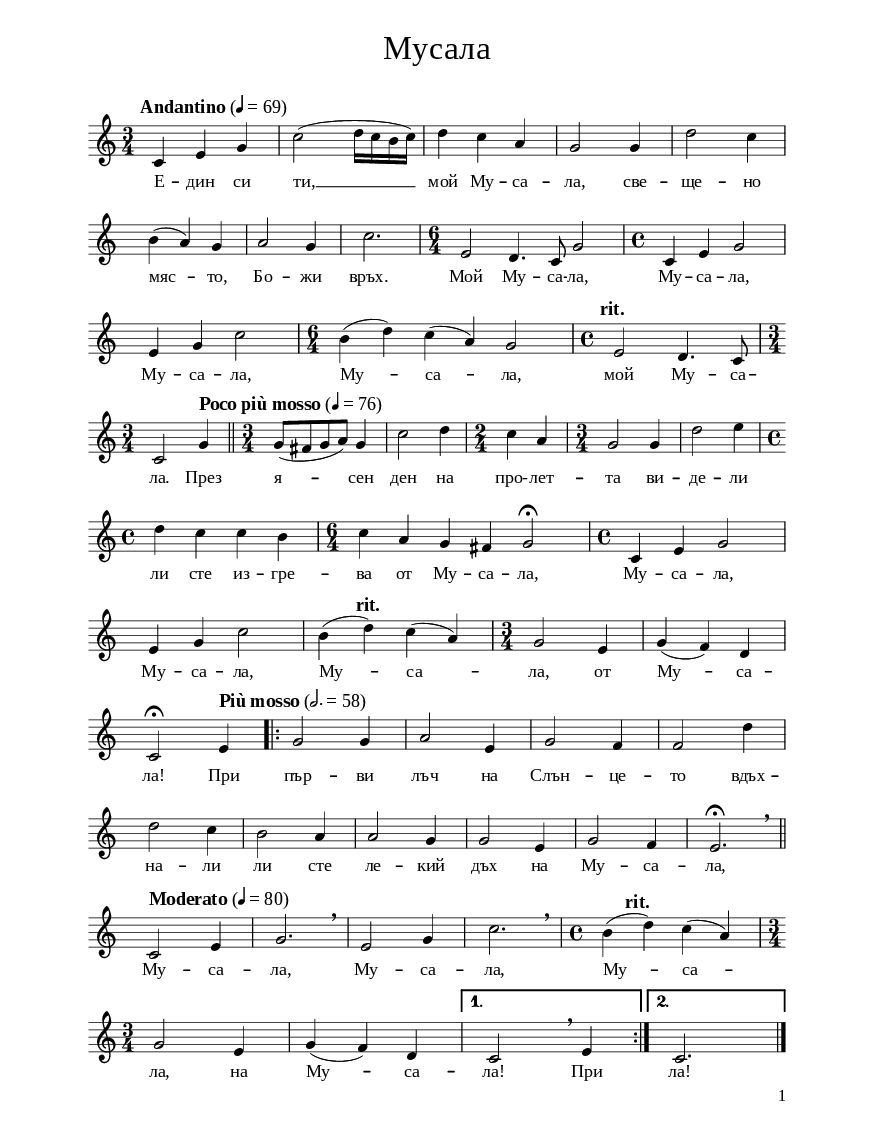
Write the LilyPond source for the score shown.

\version "2.24.3"

% include paper part and global functions
\include "include/globals.ily"

\bookpart {
  \label #'ref087
  \tocItem \markup "Мусала"
  \paper {
    print-all-headers = ##t
    print-page-number = ##t
    print-first-page-number = ##t

    % put page numbers on the bottom
    oddHeaderMarkup = \markup ""
    evenHeaderMarkup = \markup ""
    oddFooterMarkup = \markup
    \fill-line {
      ""
      \if \should-print-page-number \fromproperty #'page:page-number-string
    }
    evenFooterMarkup = \markup
    \fill-line {
      \if \should-print-page-number \fromproperty #'page:page-number-string
      ""
    }

    left-margin = 1.5\cm
    right-margin = 1.5\cm
    top-margin = 1.6\cm
    bottom-margin = 1.2\cm
    ragged-bottom = ##t % do not spread the staves to fill the whole vertical space

    % change distance between staves
    system-system-spacing =
    #'((basic-distance . 10)
       (minimum-distance . 6)
       (padding . 1)
       (stretchability . 12))
  }

  \score {
    \include "include/score-layout.ily"

    \new Voice \absolute {
      \clef treble
      \key c \major
      \time 3/4
      \tempoFunc "Andantino" 4 "69"

      c'4 e'4 g'4 | c''2 ( d''16 c'' b' c'' ) |  d''4 c''4 a'4 | g'2 g'4 |

      d''2 c''4  | \break

      b'4 ( a'4 ) g'4 | a'2 g'4 | c''2.| \time 6/4 e'2 d'4. c'8 g'2 |

      \time 4/4 c'4 e'4  g'2  | \break

      e'4 g'4 c''2 |

      \time 6/4 b'4 ( d''4 ) c''4 ( a'4 ) g'2 \tempo "rit." |

      \time 4/4 e'2 d'4. c'8 | \break

      \time 3/4 c'2 \tempoFunc "Poco più mosso" 4 "76" g'4  | \bar "||"

      \time 3/4



      g'8 ( fis'8 g'8 a'8 ) g'4 |

      c''2 d''4 | \time 2/4 c''4 a'4 |\time 3/4 g'2 g'4 | d''2 e''4 | \break

      \time 4/4 d''4 c'' c'' b' |

      \time 6/4 c''4 a' g' fis' g'2 \fermata |

      \time 4/4 c'4 e'4 g'2 | \break

      e'4 g'4 c''2  | \tempo "        rit." b'4 ( d''4 ) c''4 ( a'4 ) |

      \time 3/4 g'2 e'4 |

      g'4 ( f'4 ) d'4 | \break

      c'2\fermata

      \tempoFunc "Più mosso" 2. "58"

      e'4 | \repeat volta 2 {
        g'2 g'4 | a'2 e'4 | g'2 f'4 f'2 d''4 |\break

        d''2 c''4 | b'2 a'4 | a'2 g'4 | g'2 e'4 | g'2 f'4 | e'2.\fermata \breathe \bar "||" \break

        \tempoFunc "Moderato" 4 "80"

        c'2 e'4 |  g'2. \breathe |

        e'2 g'4 | c''2. \breathe | \time 4/4 \tempo "        rit." b'4 ( d''4 ) c''4 ( a'4 ) \break

        \time 3/4 g'2 e'4 | g'4 ( f'4 ) d'4
      } \alternative { { c'2  \breathe e'4 } {c'2. } } \bar "|."

    }



    \addlyrics {
      Е -- дин си ти, __ мой Му -- са -- ла, све -- ще -- но

      мяс -- то, Бо -- жи връх.  Мой Му -- са -- ла, Му -- са -- ла,

      Му -- са -- ла, Му -- са -- ла, мой Му -- са -- ла.

      През я -- сен ден на "про-" -- лет -- та ви -- де -- ли

      ли сте из -- гре -- ва от Му -- са -- ла,    Му -- са -- ла,

      Му -- са -- ла,  Му -- са -- ла,  от Му -- са -- ла! При пър -- ви

      лъч на Слън -- це -- то вдъх -- на -- ли ли сте ле -- кий дъх на Му -- са -- ла,

      Му -- са -- ла, Му -- са -- ла, Му -- са -- ла, на Му -- са -- ла! При ла!
    }

    \header {
      title = \titleFunc "Мусала" "Musala"
    }

    \midi{}

  } % score



} % bookpart


